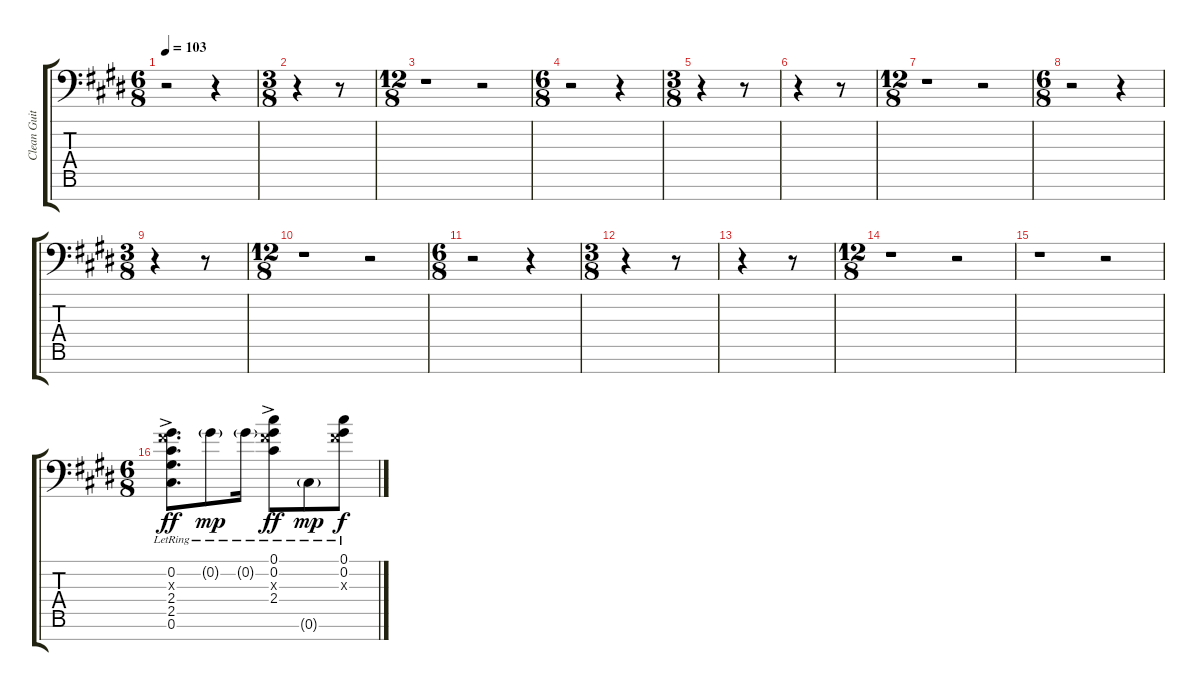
\track ("Clean Guitar II" "Clean Guit") {instrument electricguitarjazz}
\staff {score tabs}
\tuning (Db4 Ab3 E3 B2 Gb2 Db2 Ab1) {hide}
\ts (6 8)
\tempo 103
\clef f4
\ks e
r.2{dy ff} r.4 |
\ts (3 8)
\ks c#minor
r.4 r.8 |
\ts (12 8)
r.1 r.2 |
\ts (6 8)
\ks e
r.2 r.4 |
\ts (3 8)
\ks c#minor
r.4 r.8 |
r.4 r.8 |
\ts (12 8)
r.1 r.2 |
\ts (6 8)
\ks e
r.2 r.4 |
\ts (3 8)
\ks c#minor
r.4 r.8 |
\ts (12 8)
r.1 r.2 |
\ts (6 8)
\ks e
r.2 r.4 |
\ts (3 8)
\ks c#minor
r.4 r.8 |
r.4 r.8 |
\ts (12 8)
r.1 r.2 |
\ks e
r.1 r.2 |
\ts (6 8)
(0.2{ac lr} 2.3{ac x} 2.4{ac lr} 2.5{ac lr} 0.6{ac lr}).8{d} 0.2{g lr}.8{dy mp} 0.2{g lr}.16 (0.1{ac lr} 0.2{ac lr} 2.3{ac x} 2.4{ac lr}).8{dy ff} 0.6{g lr}.8{dy mp} (0.1{lr} 0.2{lr} 2.3{x}).8{dy f}
